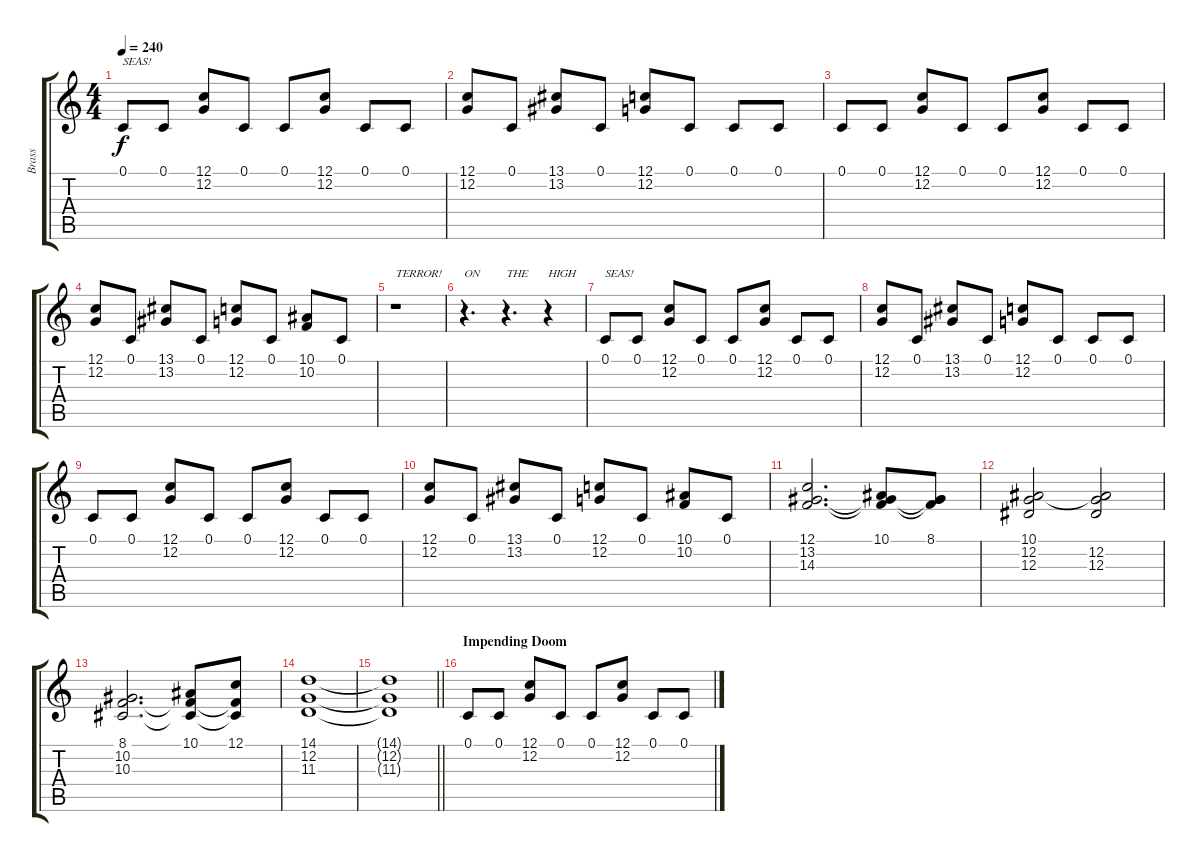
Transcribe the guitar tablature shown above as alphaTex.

\track ("Brass" "Brass") {instrument brasssection}
\staff {score tabs}
\tuning (C4 G3 Eb3 Bb2 F2 C2) {hide}
\ts (4 4)
\tempo 240
\clef g2
\ks c
0.1.8{txt "SEAS!" dy f} 0.1.8 (12.1 12.2).8 0.1.8 0.1.8 (12.1 12.2).8 0.1.8 0.1.8 |
(12.1 12.2).8 0.1.8 (13.1 13.2).8 0.1.8 (12.1 12.2).8 0.1.8 0.1.8 0.1.8 |
0.1.8 0.1.8 (12.1 12.2).8 0.1.8 0.1.8 (12.1 12.2).8 0.1.8 0.1.8 |
(12.1 12.2).8 0.1.8 (13.1 13.2).8 0.1.8 (12.1 12.2).8 0.1.8 (10.1 10.2).8 0.1.8 |
r.1{txt "TERROR!"} |
r.4{d txt "ON"} r.4{d txt "THE"} r.4{txt "HIGH"} |
0.1.8{txt "SEAS!"} 0.1.8 (12.1 12.2).8 0.1.8 0.1.8 (12.1 12.2).8 0.1.8 0.1.8 |
(12.1 12.2).8 0.1.8 (13.1 13.2).8 0.1.8 (12.1 12.2).8 0.1.8 0.1.8 0.1.8 |
0.1.8 0.1.8 (12.1 12.2).8 0.1.8 0.1.8 (12.1 12.2).8 0.1.8 0.1.8 |
(12.1 12.2).8 0.1.8 (13.1 13.2).8 0.1.8 (12.1 12.2).8 0.1.8 (10.1 10.2).8 0.1.8 |
(12.1 13.2 14.3).2{d} (10.1 13.2{t} 14.3{t}).8 (8.1 13.2{t} 14.3{t}).8 |
(10.1 12.2 12.3).2 (10.1{t} 12.2 12.3).2 |
(8.1 10.2 10.3).2{d} (10.1 10.2{t} 10.3{t}).8 (12.1 10.2{t} 10.3{t}).8 |
(14.1 12.2 11.3).1 |
\barLineRight lightlight
(14.1{t} 12.2{t} 11.3{t}).1 |
\section ("" "Impending Doom")
0.1.8 0.1.8 (12.1 12.2).8 0.1.8 0.1.8 (12.1 12.2).8 0.1.8 0.1.8
